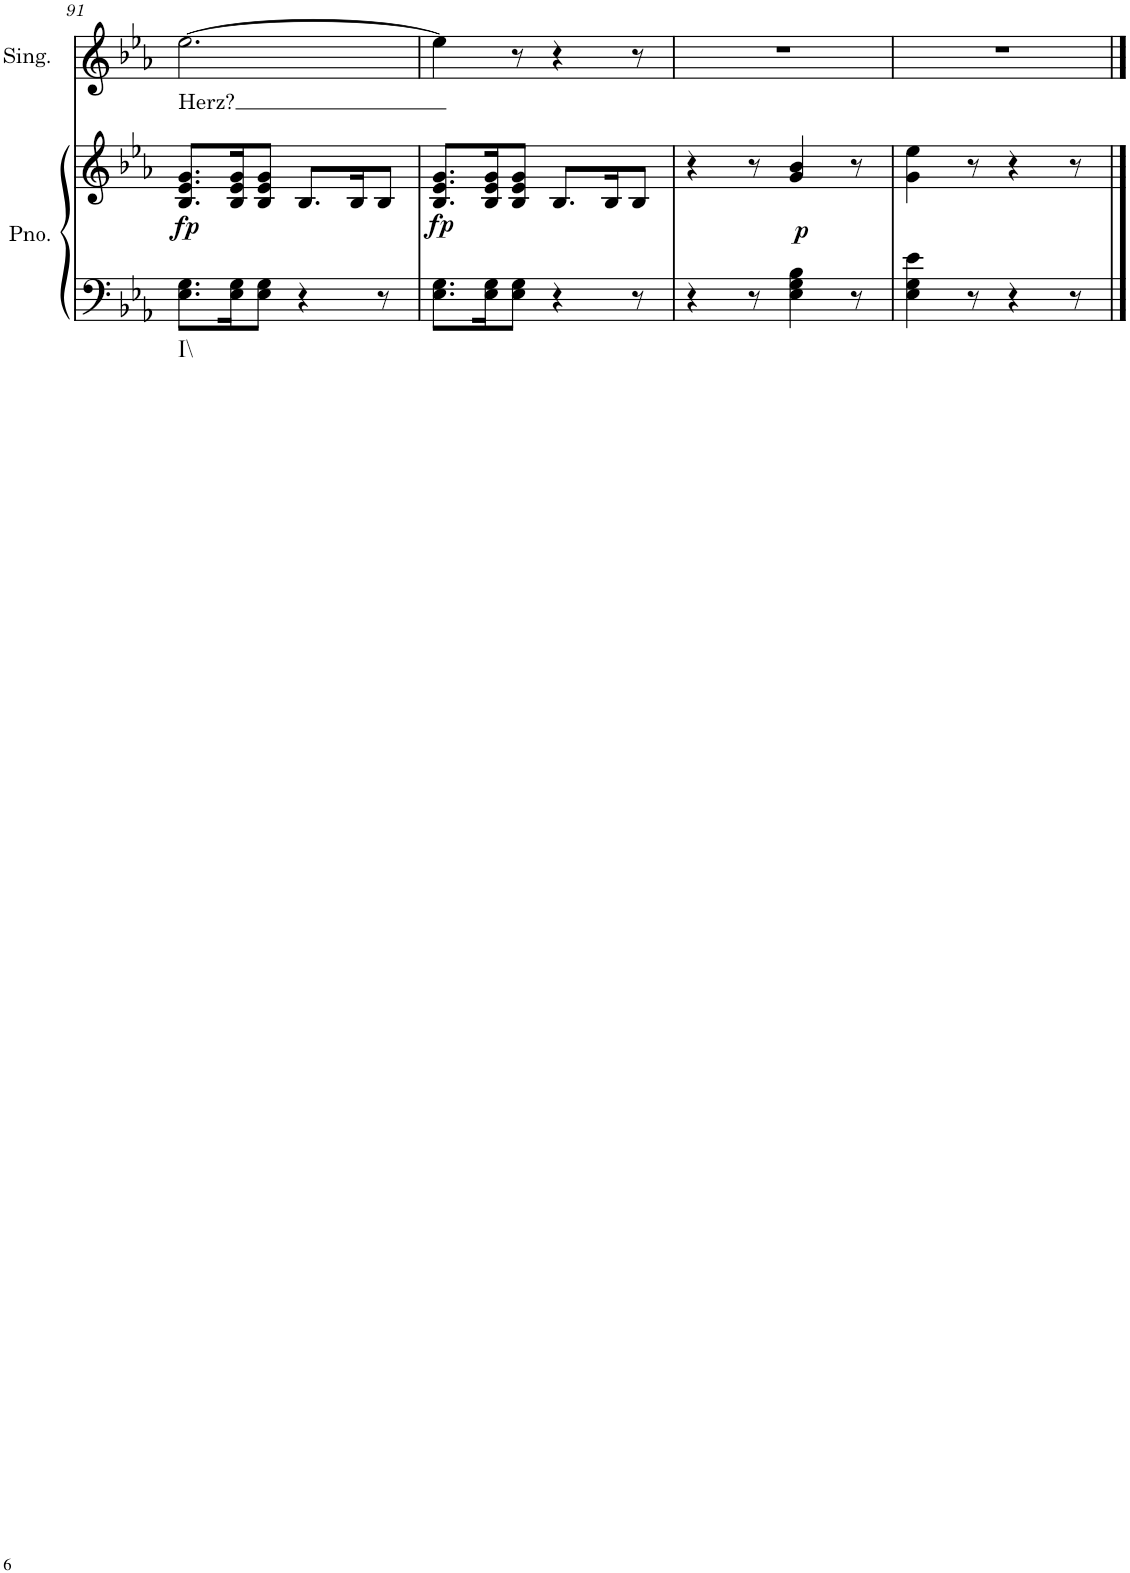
**kern	**kern	**dynam	**kern	**text
*part2	*part2	*part2	*part1	*part1
*staff3	*staff2	*staff2/3	*staff1	*staff1
*I"Pianoforte	*	*	*I"Singstimme	*
*I'Pno.	*	*	*I'Sing.	*
!!LO:PB:g=z
*clefF4	*clefG2	*	*clefG2	*
*k[b-e-a-]	*k[b-e-a-]	*	*k[b-e-a-]	*
*M6/8	*M6/8	*	*M6/8	*
=91	=91	=91	=91	=91
!LO:TX:b:t=I\\	!	!	!	!
!	!	!LO:DY:a=2	!	!LO:LY:b
8.E-\ 8.G\L	8.B-/ 8.e-/ 8.g/L	fp	[2.ee-\	-Herz?
16E-\ 16G\K	16B-/ 16e-/ 16g/K	.	.	.
8E-\ 8G\J	8B-/ 8e-/ 8g/J	.	.	.
4r	8.B-/L	.	.	.
.	16B-/K	.	.	.
8r	8B-/J	.	.	.
=92	=92	=92	=92	=92
!	!	!LO:DY:a=2	!	!
8.E-\ 8.G\L	8.B-/ 8.e-/ 8.g/L	fp	4ee-\]	.
16E-\ 16G\K	16B-/ 16e-/ 16g/K	.	.	.
8E-\ 8G\J	8B-/ 8e-/ 8g/J	.	8r	.
4r	8.B-/L	.	4r	.
.	16B-/K	.	.	.
8r	8B-/J	.	8r	.
=93	=93	=93	=93	=93
4r	4r	.	2.r	.
8r	8r	.	.	.
!	!	!LO:DY:b	!	!
4E-\ 4G\ 4B-\	4g/ 4b-/	p	.	.
8r	8r	.	.	.
=94	=94	=94	=94	=94
4E-\ 4G\ 4e-\	4g\ 4ee-\	.	2.r	.
8r	8r	.	.	.
4r	4r	.	.	.
8r	8r	.	.	.
==	==	==	==	==
*-	*-	*-	*-	*-
